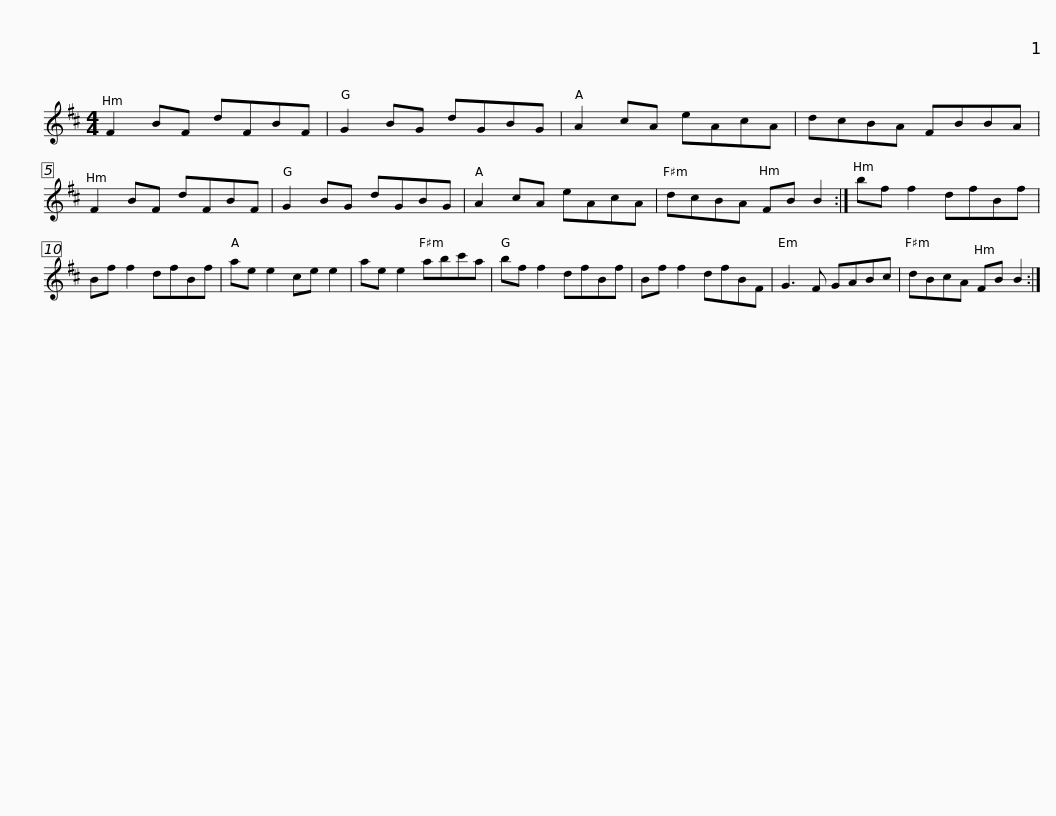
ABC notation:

X:1
L:1/8
M:4/4
I:linebreak $
K:Bmin
V:1 treble
V:1
 F2 BF dFBF | G2 BG dGBG | A2 cA eAcA | dcBA FBBA | F2 BF dFBF | %5
 G2 BG dGBG |$ A2 cA eAcA | dcBA FB B2 :| bf f2 dfBf | Bf f2 dfBf | %10
 ae e2 ce e2 | ae e2 abc'a |$ bf f2 dfBf | Bf f2 dfBF | G3 F GABc | %15
 dBcA FB B2 :| %16
